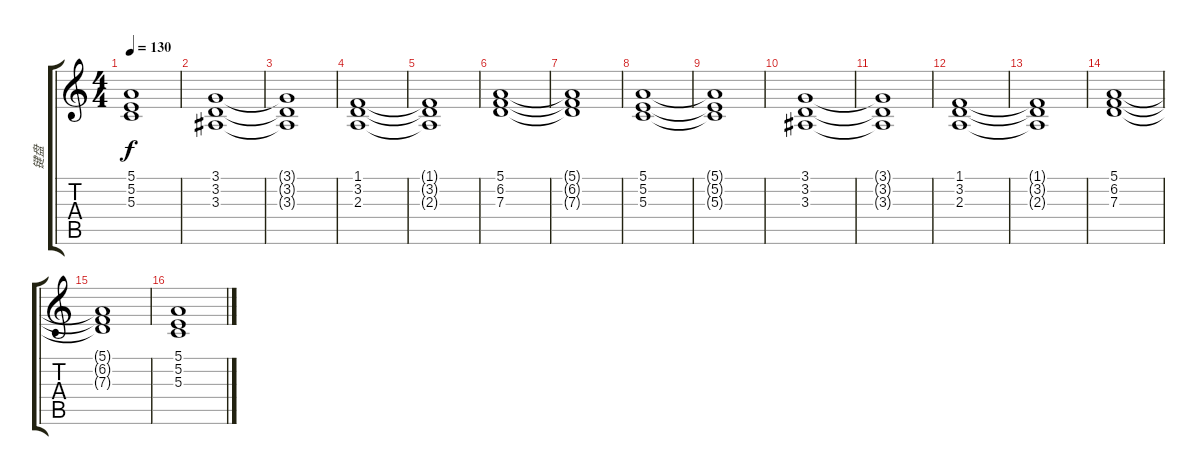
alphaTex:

\track ("键盘" "键盘") {instrument stringensemble2}
\staff {score tabs}
\tuning (E4 B3 G3 D3 A2 E2) {hide}
\ts (4 4)
\tempo 130
\clef g2
\ks c
(5.1{t} 5.2{t} 5.3{t}).1{dy f} |
(3.1 3.2 3.3).1 |
(3.1{t} 3.2{t} 3.3{t}).1 |
(1.1 3.2 2.3).1 |
(1.1{t} 3.2{t} 2.3{t}).1 |
(5.1 6.2 7.3).1 |
(5.1{t} 6.2{t} 7.3{t}).1 |
(5.1 5.2 5.3).1 |
(5.1{t} 5.2{t} 5.3{t}).1 |
(3.1 3.2 3.3).1 |
(3.1{t} 3.2{t} 3.3{t}).1 |
(1.1 3.2 2.3).1 |
(1.1{t} 3.2{t} 2.3{t}).1 |
(5.1 6.2 7.3).1 |
(5.1{t} 6.2{t} 7.3{t}).1 |
(5.1 5.2 5.3).1
